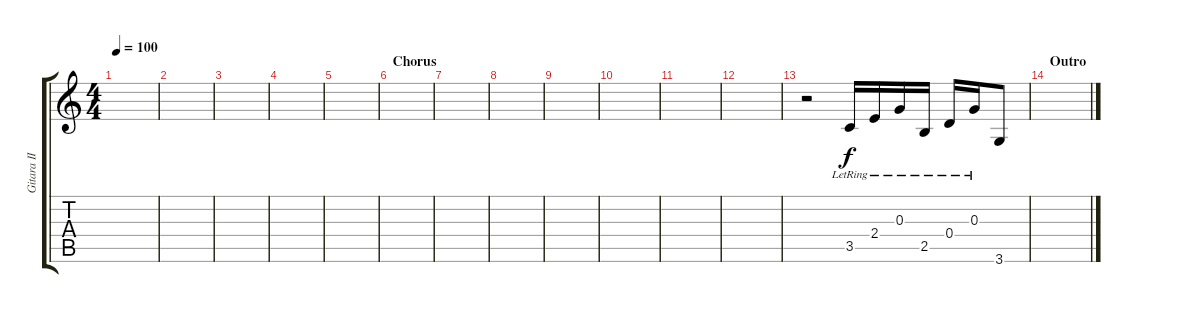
\track ("Gitara II" "Gitara II") {instrument distortionguitar}
\staff {score tabs}
\tuning (E4 B3 G3 D3 A2 E2) {hide}
\ts (4 4)
\tempo 100
\clef g2
\ks c
|
|
|
|
|
\section ("" "Chorus")
|
|
|
|
|
|
|
r.2{instrument distortionguitar} 3.5{lr}.16 2.4{lr}.16 0.3{lr}.16 2.5{lr}.16 0.4{lr}.16 0.3{lr}.16 3.6.8 |
\section ("" "Outro")
